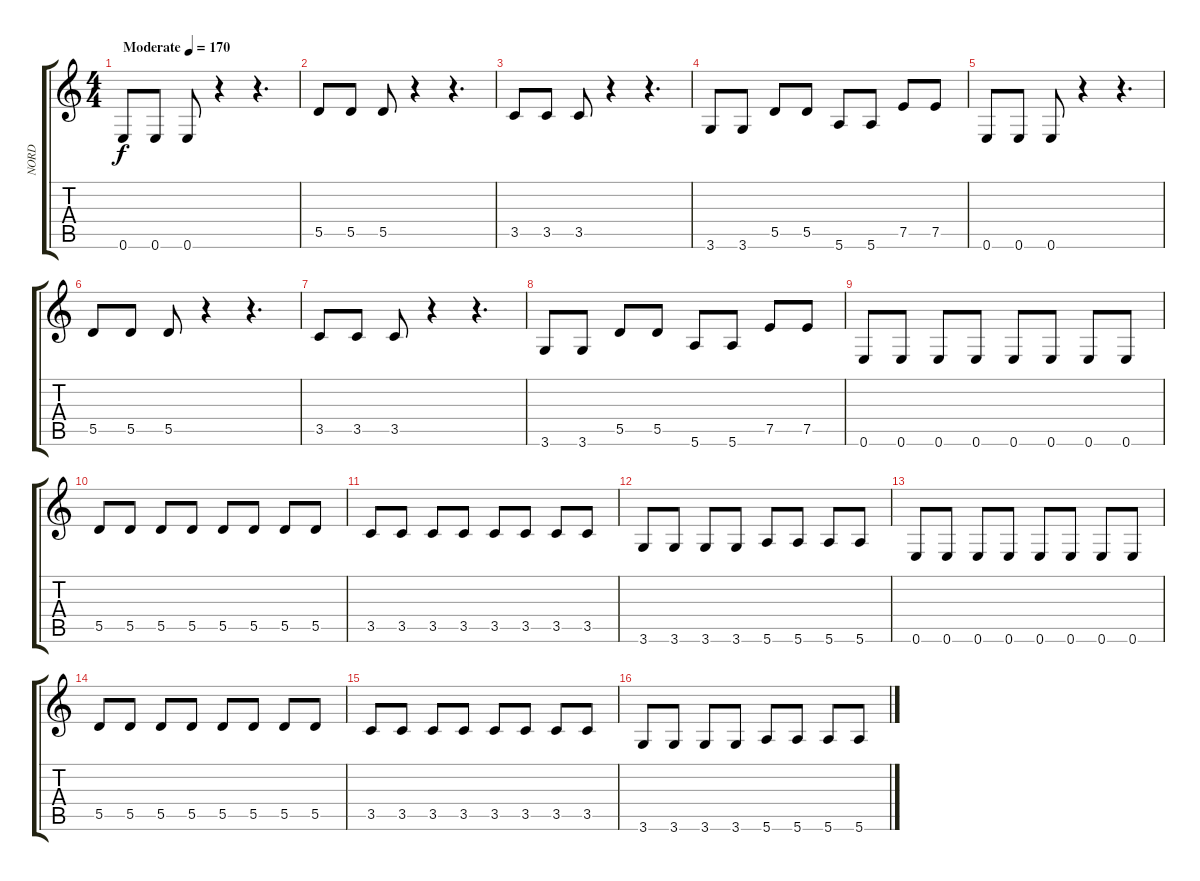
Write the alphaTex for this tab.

\track ("NORD" "NORD") {instrument electricbassfinger}
\staff {score tabs}
\tuning (E4 B3 G3 D3 A2 E2) {hide}
\ts (4 4)
\tempo (170 "Moderate")
\clef g2
\ks c
0.6.8{dy f instrument electricbassfinger} 0.6.8 0.6.8 r.4 r.4{d} |
5.5.8 5.5.8 5.5.8 r.4 r.4{d} |
3.5.8 3.5.8 3.5.8 r.4 r.4{d} |
3.6.8 3.6.8 5.5.8 5.5.8 5.6.8 5.6.8 7.5.8 7.5.8 |
0.6.8 0.6.8 0.6.8 r.4 r.4{d} |
5.5.8 5.5.8 5.5.8 r.4 r.4{d} |
3.5.8 3.5.8 3.5.8 r.4 r.4{d} |
3.6.8 3.6.8 5.5.8 5.5.8 5.6.8 5.6.8 7.5.8 7.5.8 |
0.6.8 0.6.8 0.6.8 0.6.8 0.6.8 0.6.8 0.6.8 0.6.8 |
5.5.8 5.5.8 5.5.8 5.5.8 5.5.8 5.5.8 5.5.8 5.5.8 |
3.5.8 3.5.8 3.5.8 3.5.8 3.5.8 3.5.8 3.5.8 3.5.8 |
3.6.8 3.6.8 3.6.8 3.6.8 5.6.8 5.6.8 5.6.8 5.6.8 |
0.6.8 0.6.8 0.6.8 0.6.8 0.6.8 0.6.8 0.6.8 0.6.8 |
5.5.8 5.5.8 5.5.8 5.5.8 5.5.8 5.5.8 5.5.8 5.5.8 |
3.5.8 3.5.8 3.5.8 3.5.8 3.5.8 3.5.8 3.5.8 3.5.8 |
3.6.8 3.6.8 3.6.8 3.6.8 5.6.8 5.6.8 5.6.8 5.6.8
